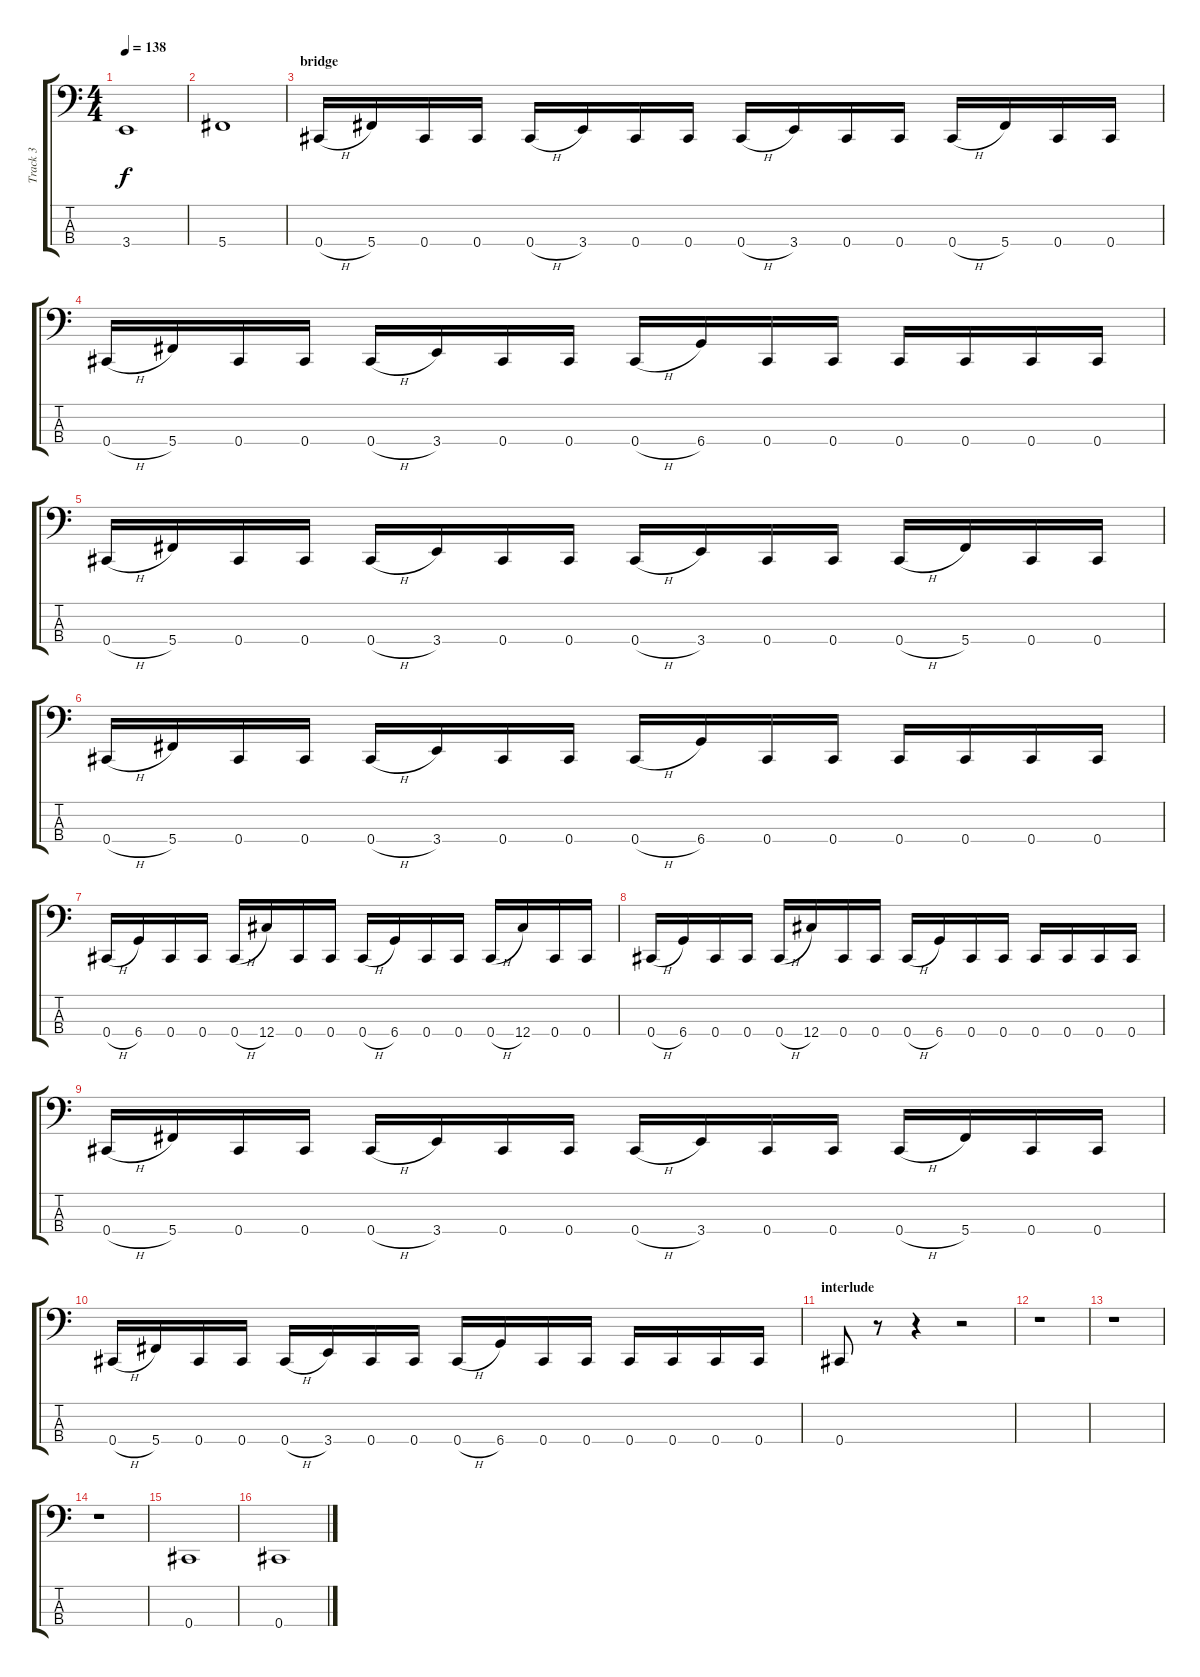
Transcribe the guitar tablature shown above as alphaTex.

\track ("Track 3" "Track 3") {instrument electricbasspick}
\staff {score tabs}
\tuning (Gb2 Db2 Ab1 Db1) {hide}
\ts (4 4)
\tempo 138
\clef f4
\ks c
3.4.1{dy f} |
5.4.1 |
\section ("" "bridge")
0.4{h}.16 5.4.16 0.4.16 0.4.16 0.4{h}.16 3.4.16 0.4.16 0.4.16 0.4{h}.16 3.4.16 0.4.16 0.4.16 0.4{h}.16 5.4.16 0.4.16 0.4.16 |
0.4{h}.16 5.4.16 0.4.16 0.4.16 0.4{h}.16 3.4.16 0.4.16 0.4.16 0.4{h}.16 6.4.16 0.4.16 0.4.16 0.4.16 0.4.16 0.4.16 0.4.16 |
0.4{h}.16 5.4.16 0.4.16 0.4.16 0.4{h}.16 3.4.16 0.4.16 0.4.16 0.4{h}.16 3.4.16 0.4.16 0.4.16 0.4{h}.16 5.4.16 0.4.16 0.4.16 |
0.4{h}.16 5.4.16 0.4.16 0.4.16 0.4{h}.16 3.4.16 0.4.16 0.4.16 0.4{h}.16 6.4.16 0.4.16 0.4.16 0.4.16 0.4.16 0.4.16 0.4.16 |
0.4{h}.16 6.4.16 0.4.16 0.4.16 0.4{h}.16 12.4.16 0.4.16 0.4.16 0.4{h}.16 6.4.16 0.4.16 0.4.16 0.4{h}.16 12.4.16 0.4.16 0.4.16 |
0.4{h}.16 6.4.16 0.4.16 0.4.16 0.4{h}.16 12.4.16 0.4.16 0.4.16 0.4{h}.16 6.4.16 0.4.16 0.4.16 0.4.16 0.4.16 0.4.16 0.4.16 |
0.4{h}.16 5.4.16 0.4.16 0.4.16 0.4{h}.16 3.4.16 0.4.16 0.4.16 0.4{h}.16 3.4.16 0.4.16 0.4.16 0.4{h}.16 5.4.16 0.4.16 0.4.16 |
0.4{h}.16 5.4.16 0.4.16 0.4.16 0.4{h}.16 3.4.16 0.4.16 0.4.16 0.4{h}.16 6.4.16 0.4.16 0.4.16 0.4.16 0.4.16 0.4.16 0.4.16 |
\section ("" "interlude")
0.4.8 r.8 r.4 r.2 |
r.1 |
r.1 |
r.1 |
0.4.1 |
0.4.1
